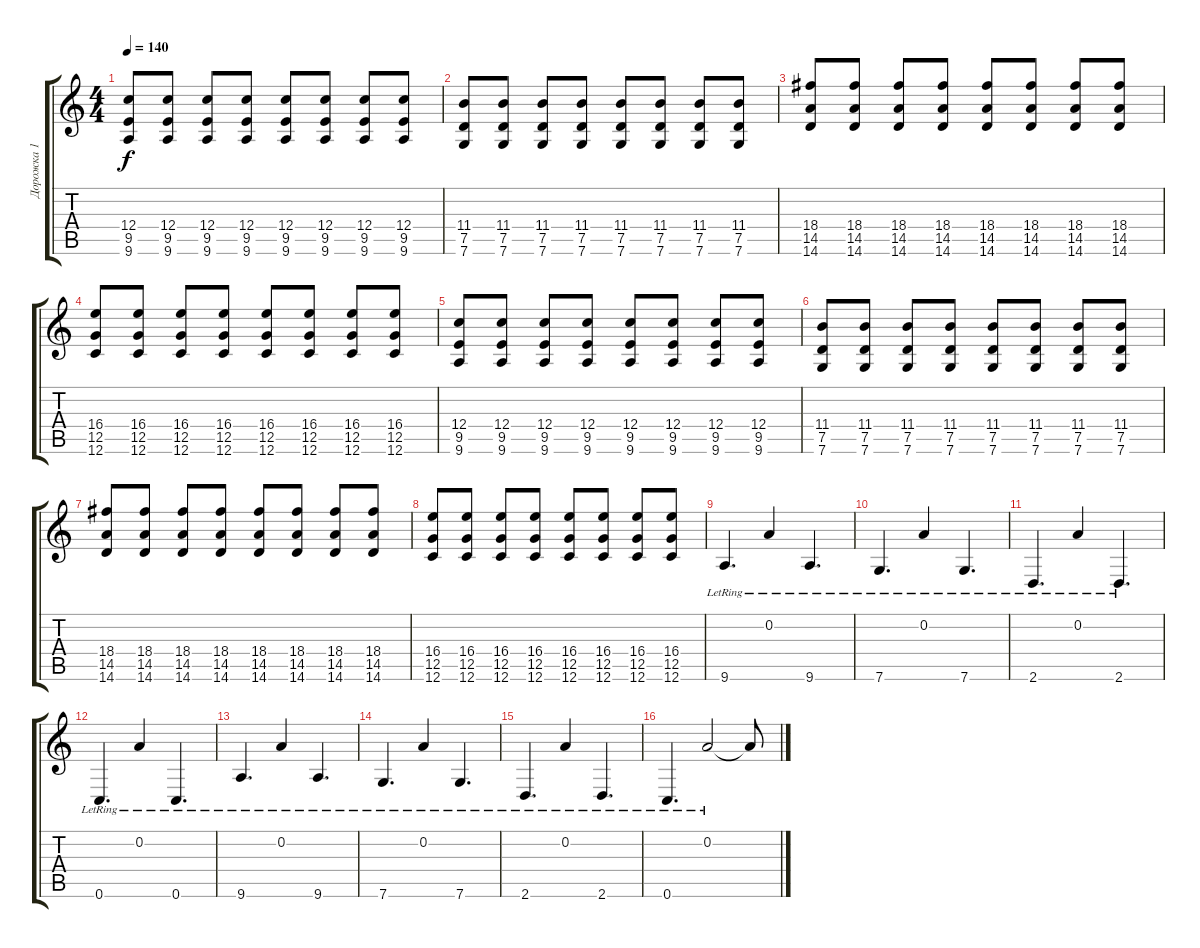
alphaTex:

\track ("Дорожка 1" "Дорожка 1") {instrument acousticguitarsteel}
\staff {score tabs}
\tuning (D4 A3 F3 C3 G2 C2) {hide}
\ts (4 4)
\tempo 140
\clef g2
\ks c
(12.4 9.5 9.6).8{dy f instrument overdrivenguitar} (12.4 9.5 9.6).8 (12.4 9.5 9.6).8 (12.4 9.5 9.6).8 (12.4 9.5 9.6).8 (12.4 9.5 9.6).8 (12.4 9.5 9.6).8 (12.4 9.5 9.6).8 |
(11.4 7.5 7.6).8 (11.4 7.5 7.6).8 (11.4 7.5 7.6).8 (11.4 7.5 7.6).8 (11.4 7.5 7.6).8 (11.4 7.5 7.6).8 (11.4 7.5 7.6).8 (11.4 7.5 7.6).8 |
(18.4 14.5 14.6).8 (18.4 14.5 14.6).8 (18.4 14.5 14.6).8 (18.4 14.5 14.6).8 (18.4 14.5 14.6).8 (18.4 14.5 14.6).8 (18.4 14.5 14.6).8 (18.4 14.5 14.6).8 |
(16.4 12.5 12.6).8 (16.4 12.5 12.6).8 (16.4 12.5 12.6).8 (16.4 12.5 12.6).8 (16.4 12.5 12.6).8 (16.4 12.5 12.6).8 (16.4 12.5 12.6).8 (16.4 12.5 12.6).8 |
(12.4 9.5 9.6).8{instrument overdrivenguitar} (12.4 9.5 9.6).8 (12.4 9.5 9.6).8 (12.4 9.5 9.6).8 (12.4 9.5 9.6).8 (12.4 9.5 9.6).8 (12.4 9.5 9.6).8 (12.4 9.5 9.6).8 |
(11.4 7.5 7.6).8 (11.4 7.5 7.6).8 (11.4 7.5 7.6).8 (11.4 7.5 7.6).8 (11.4 7.5 7.6).8 (11.4 7.5 7.6).8 (11.4 7.5 7.6).8 (11.4 7.5 7.6).8 |
(18.4 14.5 14.6).8 (18.4 14.5 14.6).8 (18.4 14.5 14.6).8 (18.4 14.5 14.6).8 (18.4 14.5 14.6).8 (18.4 14.5 14.6).8 (18.4 14.5 14.6).8 (18.4 14.5 14.6).8 |
(16.4 12.5 12.6).8 (16.4 12.5 12.6).8 (16.4 12.5 12.6).8 (16.4 12.5 12.6).8 (16.4 12.5 12.6).8 (16.4 12.5 12.6).8 (16.4 12.5 12.6).8 (16.4 12.5 12.6).8 |
9.6{lr}.4{d instrument acousticguitarsteel} 0.2{lr}.4 9.6{lr}.4{d} |
7.6{lr}.4{d} 0.2{lr}.4 7.6{lr}.4{d} |
2.6{lr}.4{d} 0.2{lr}.4 2.6{lr}.4{d} |
0.6{lr}.4{d} 0.2{lr}.4 0.6{lr}.4{d} |
9.6{lr}.4{d} 0.2{lr}.4 9.6{lr}.4{d} |
7.6{lr}.4{d} 0.2{lr}.4 7.6{lr}.4{d} |
2.6{lr}.4{d} 0.2{lr}.4 2.6{lr}.4{d} |
0.6{lr}.4{d} 0.2{lr}.2 0.2{t}.8
